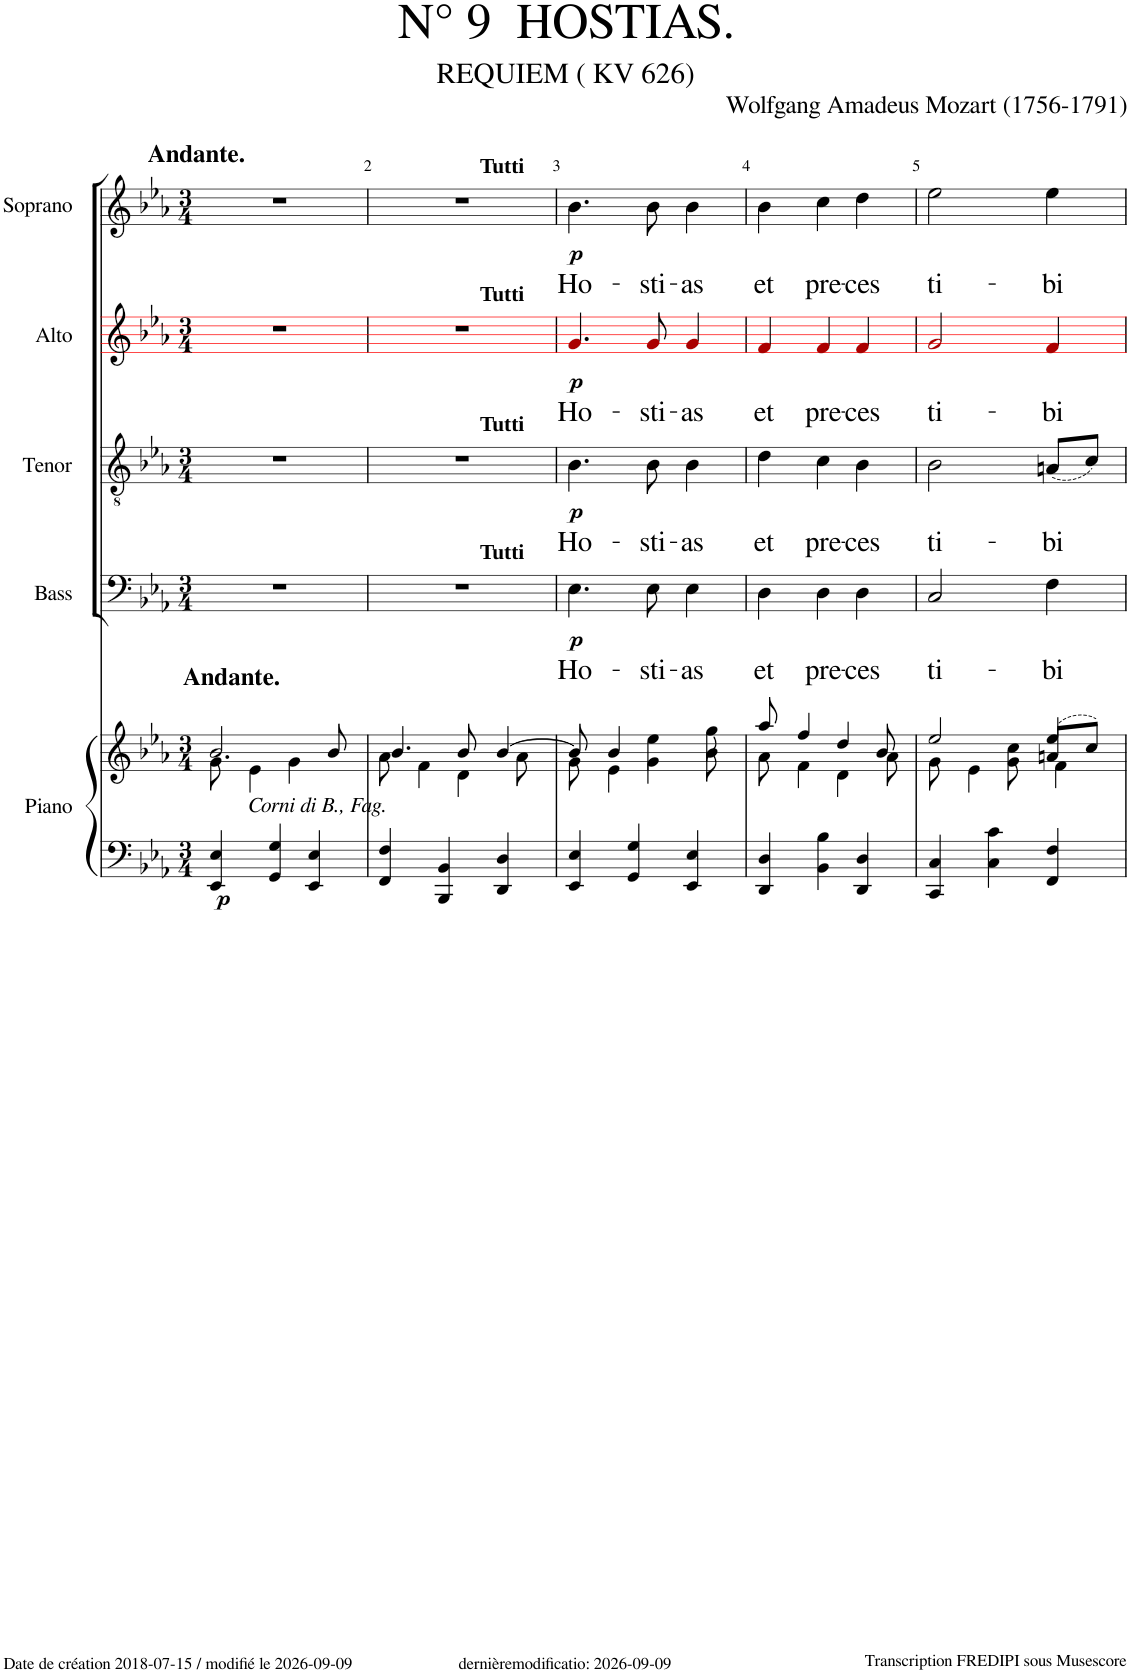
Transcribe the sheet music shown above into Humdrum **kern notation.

**kern	**kern	**dynam	**kern	**text	**dynam	**kern	**text	**dynam	**kern	**text	**dynam	**kern	**text	**dynam
*part5	*part5	*part5	*part4	*part4	*part4	*part3	*part3	*part3	*part2	*part2	*part2	*part1	*part1	*part1
*staff6	*staff5	*staff5/6	*staff4	*staff4	*staff4	*staff3	*staff3	*staff3	*staff2	*staff2	*staff2	*staff1	*staff1	*staff1
*I"Piano	*	*	*I"Bass	*	*	*I"Tenor	*	*	*I"Alto	*	*	*I"Soprano	*	*
*I'Pno	*	*	*	*	*	*	*	*	*	*	*	*	*	*
*	*	*	*	*	*	*	*	*	*stria5	*	*	*	*	*
*clefF4	*clefG2	*	*clefF4	*	*	*clefGv2	*	*	*clefG2	*	*	*clefG2	*	*
*	*	*	*	*	*	*	*	*	*ITrd1c2	*	*	*	*	*
*k[b-e-a-]	*k[b-e-a-]	*	*k[b-e-a-]	*	*	*k[b-e-a-]	*	*	*k[b-e-a-]	*	*	*k[b-e-a-]	*	*
*M3/4	*M3/4	*	*M3/4	*	*	*M3/4	*	*	*M3/4	*	*	*M3/4	*	*
=1	=1	=1	=1	=1	=1	=1	=1	=1	=1	=1	=1	=1	=1	=1
*	*^	*	*	*	*	*	*	*	*	*	*	*	*	*
!	!	!	!	!	!	!	!	!	!	!	!	!	!LO:TX:a:B:t=Andante.	!	!
!	!LO:TX:a:B:t=Andante.	!	!	!	!	!	!	!	!	!	!	!	!	!	!
!	!	!	!LO:DY:b=2	!	!	!	!	!	!	!	!	!	!	!	!
4EE-/ 4E-/	8g\	2.b-/	p	2.r	.	.	2.r	.	.	2.r	.	.	2.r	.	.
!	!LO:TX:b:i:t=Corni di B., Fag.	!	!	!	!	!	!	!	!	!	!	!	!	!	!
.	4e-\	.	.	.	.	.	.	.	.	.	.	.	.	.	.
4GG/ 4G/	.	.	.	.	.	.	.	.	.	.	.	.	.	.	.
.	4g\	.	.	.	.	.	.	.	.	.	.	.	.	.	.
4EE-/ 4E-/	.	.	.	.	.	.	.	.	.	.	.	.	.	.	.
.	8b-/	.	.	.	.	.	.	.	.	.	.	.	.	.	.
=2	=2	=2	=2	=2	=2	=2	=2	=2	=2	=2	=2	=2	=2	=2	=2
4FF/ 4F/	8a-\	4.b-/	.	2.r	.	.	2.r	.	.	2.r	.	.	2.r	.	.
.	4f\	.	.	.	.	.	.	.	.	.	.	.	.	.	.
4BBB-/ 4BB-/	.	.	.	.	.	.	.	.	.	.	.	.	.	.	.
.	8b-/	4d\	.	.	.	.	.	.	.	.	.	.	.	.	.
4DD/ 4D/	[4b-/	.	.	.	.	.	.	.	.	.	.	.	.	.	.
.	.	8a-\	.	.	.	.	.	.	.	.	.	.	.	.	.
=3	=3	=3	=3	=3	=3	=3	=3	=3	=3	=3	=3	=3	=3	=3	=3
!	!	!	!	!	!	!	!	!	!	!	!	!	!LO:TX:a:B:t=Tutti	!	!
!	!	!	!	!	!	!	!	!	!	!LO:TX:a:B:t=Tutti	!	!	!	!	!
!	!	!	!	!	!	!	!LO:TX:a:B:t=Tutti	!	!	!	!	!	!	!	!
!	!	!	!	!LO:TX:a:B:t=Tutti	!	!	!	!	!	!	!	!	!	!	!
!	!	!	!	!	!LO:LY:b	!LO:DY:b	!	!LO:LY:b	!LO:DY:b	!	!LO:LY:b	!LO:DY:b	!	!LO:LY:b	!LO:DY:b
4EE-/ 4E-/	8b-/]	8g\	.	4.E-!\	-Ho-	p	4.B-!\	-Ho-	p	4.g!i/	Ho-	p	4.b-!\	Ho-	p
.	4b-/	4e-\	.	.	.	.	.	.	.	.	.	.	.	.	.
4GG/ 4G/	.	.	.	.	.	.	.	.	.	.	.	.	.	.	.
!	!	!	!	!	!LO:LY:b	!	!	!LO:LY:b	!	!	!LO:LY:b	!	!	!LO:LY:b	!
.	4ee-\	4g\	.	8E-!\	-sti-	.	8B-!\	-sti-	.	8g!i/	-sti-	.	8b-!\	-sti-	.
!	!	!	!	!	!LO:LY:b	!	!	!LO:LY:b	!	!	!LO:LY:b	!	!	!LO:LY:b	!
4EE-/ 4E-/	.	.	.	4E-!\	as	.	4B-!\	as	.	4g!i/	-as	.	4b-!\	-as	.
.	8gg\	8b-\	.	.	.	.	.	.	.	.	.	.	.	.	.
=4	=4	=4	=4	=4	=4	=4	=4	=4	=4	=4	=4	=4	=4	=4	=4
!	!	!	!	!	!LO:LY:b	!	!	!LO:LY:b	!	!	!LO:LY:b	!	!	!LO:LY:b	!
4DD/ 4D/	8aa-/	8a-\	.	4D!\	et	.	4d!\	et	.	4f!i/	et	.	4b-!\	et	.
.	4ff/	4f\	.	.	.	.	.	.	.	.	.	.	.	.	.
!	!	!	!	!	!LO:LY:b	!	!	!LO:LY:b	!	!	!LO:LY:b	!	!	!LO:LY:b	!
4BB-\ 4B-\	.	.	.	4D!\	-pre-	.	4c!\	-pre-	.	4f!i/	pre-	.	4cc!\	pre-	.
.	4dd/	4d\	.	.	.	.	.	.	.	.	.	.	.	.	.
!	!	!	!	!	!LO:LY:b	!	!	!LO:LY:b	!	!	!LO:LY:b	!	!	!LO:LY:b	!
4DD/ 4D/	.	.	.	4D!\	ces	.	4B-!\	ces	.	4f!i/	-ces	.	4dd!\	-ces	.
.	8b-/	8a-\	.	.	.	.	.	.	.	.	.	.	.	.	.
=5	=5	=5	=5	=5	=5	=5	=5	=5	=5	=5	=5	=5	=5	=5	=5
*	*	*^	*	*	*	*	*	*	*	*	*	*	*	*	*
!	!	!	!	!	!	!LO:LY:b	!	!	!LO:LY:b	!	!	!LO:LY:b	!	!	!LO:LY:b	!
4CC/ 4C/	8g\	2ee-/	2ryy	.	2C!/	-ti-	.	2B-!\	-ti-	.	2g!i/	ti-	.	2ee-!\	ti-	.
.	4e-\	.	.	.	.	.	.	.	.	.	.	.	.	.	.	.
4C\ 4c\	.	.	.	.	.	.	.	.	.	.	.	.	.	.	.	.
.	8g\ 8cc\	.	.	.	.	.	.	.	.	.	.	.	.	.	.	.
!	!	!	!	!	!	!LO:LY:b	!	!	!LO:LY:b	!	!	!LO:LY:b	!	!	!LO:LY:b	!
4FF/ 4F/	(8an/L	4ee-/	4f\	.	4F!\	bi	.	(8An!/L	bi	.	4f!i/	-bi	.	4ee-!\	-bi	.
.	8cc/J)	.	.	.	.	.	.	8c!/J)	.	.	.	.	.	.	.	.
*	*v	*v	*v	*	*	*	*	*	*	*	*	*	*	*	*	*
=	=	=	=	=	=	=	=	=	=	=	=	=	=	=
*-	*-	*-	*-	*-	*-	*-	*-	*-	*-	*-	*-	*-	*-	*-
